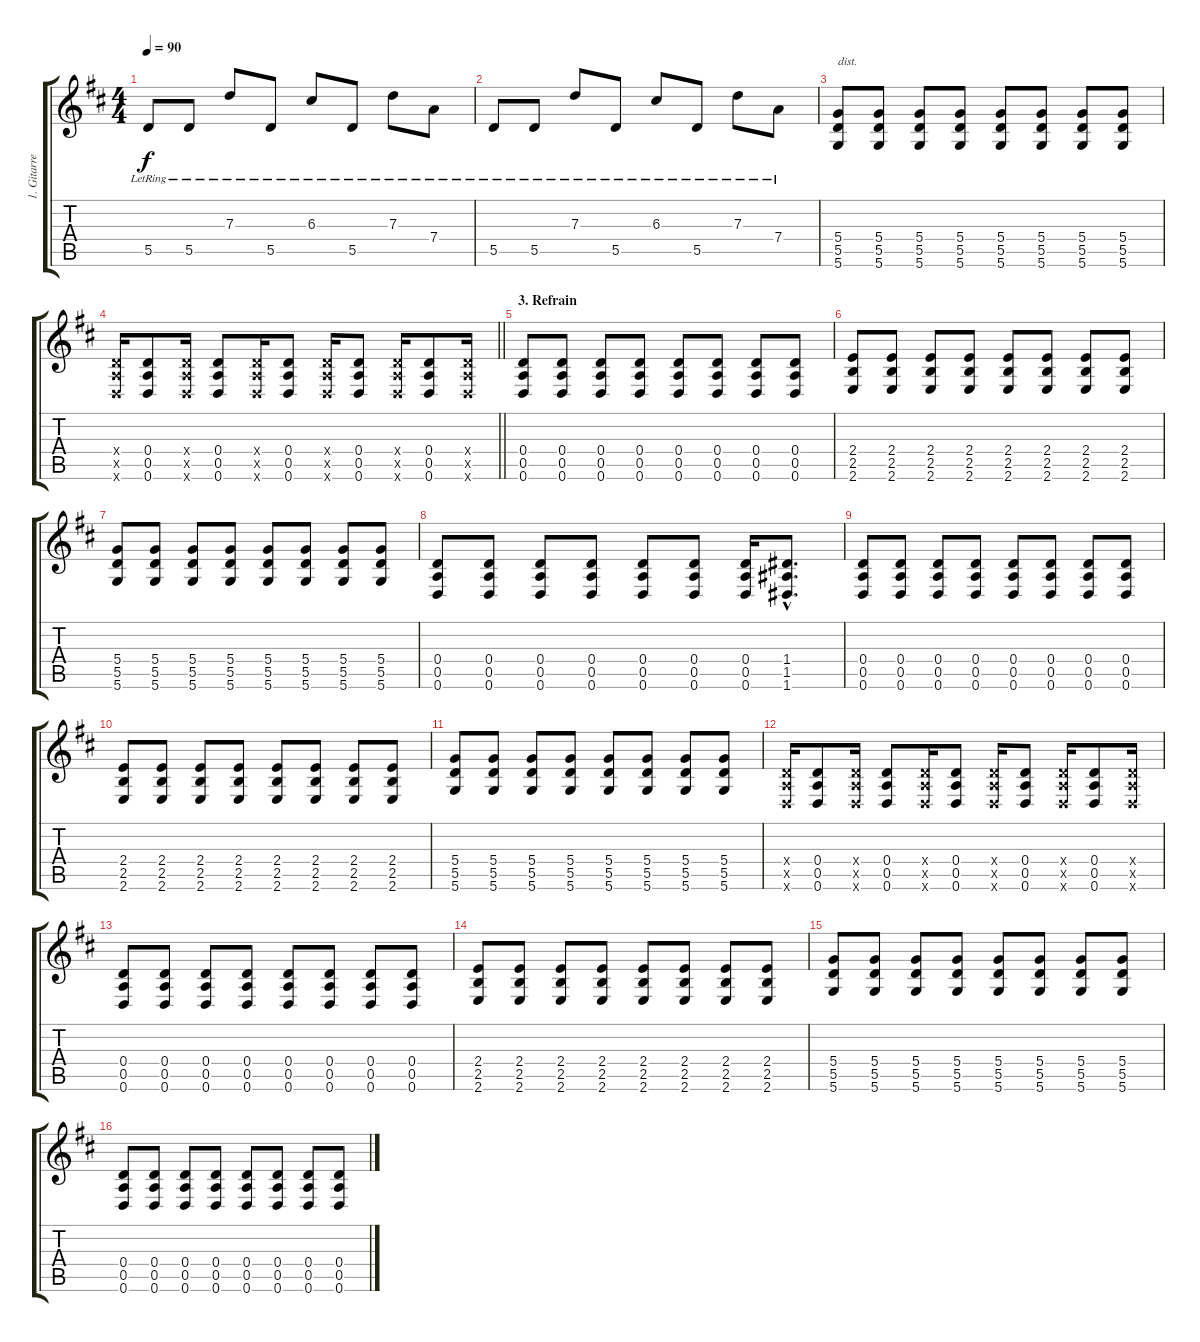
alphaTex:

\track ("1. Gitarre" "1. Gitarre") {instrument electricguitarclean}
\staff {score tabs}
\tuning (E4 B3 G3 D3 A2 D2) {hide}
\ts (4 4)
\tempo 90
\clef g2
\ks d
5.5{lr}.8{dy f} 5.5{lr}.8 7.3{lr}.8 5.5{lr}.8 6.3{lr}.8 5.5{lr}.8 7.3{lr}.8 7.4{lr}.8 |
5.5{lr}.8 5.5{lr}.8 7.3{lr}.8 5.5{lr}.8 6.3{lr}.8 5.5{lr}.8 7.3{lr}.8 7.4{lr}.8 |
(5.4 5.5 5.6).8{txt "dist." volume 13 instrument distortionguitar} (5.4 5.5 5.6).8 (5.4 5.5 5.6).8 (5.4 5.5 5.6).8 (5.4 5.5 5.6).8 (5.4 5.5 5.6).8 (5.4 5.5 5.6).8 (5.4 5.5 5.6).8 |
\barLineRight lightlight
(0.4{x} 0.5{x} 0.6{x}).16 (0.4 0.5 0.6).8 (0.4{x} 0.5{x} 0.6{x}).16 (0.4 0.5 0.6).8 (0.4{x} 0.5{x} 0.6{x}).16 (0.4 0.5 0.6).8 (0.4{x} 0.5{x} 0.6{x}).16 (0.4 0.5 0.6).8 (0.4{x} 0.5{x} 0.6{x}).16 (0.4 0.5 0.6).8 (0.4{x} 0.5{x} 0.6{x}).16 |
\section ("" "3. Refrain")
(0.4 0.5 0.6).8 (0.4 0.5 0.6).8 (0.4 0.5 0.6).8 (0.4 0.5 0.6).8 (0.4 0.5 0.6).8 (0.4 0.5 0.6).8 (0.4 0.5 0.6).8 (0.4 0.5 0.6).8 |
(2.4 2.5 2.6).8 (2.4 2.5 2.6).8 (2.4 2.5 2.6).8 (2.4 2.5 2.6).8 (2.4 2.5 2.6).8 (2.4 2.5 2.6).8 (2.4 2.5 2.6).8 (2.4 2.5 2.6).8 |
(5.4 5.5 5.6).8 (5.4 5.5 5.6).8 (5.4 5.5 5.6).8 (5.4 5.5 5.6).8 (5.4 5.5 5.6).8 (5.4 5.5 5.6).8 (5.4 5.5 5.6).8 (5.4 5.5 5.6).8 |
(0.4 0.5 0.6).8 (0.4 0.5 0.6).8 (0.4 0.5 0.6).8 (0.4 0.5 0.6).8 (0.4 0.5 0.6).8 (0.4 0.5 0.6).8 (0.4 0.5 0.6).16 (1.4{hac} 1.5{hac} 1.6{hac}).8{d} |
(0.4 0.5 0.6).8 (0.4 0.5 0.6).8 (0.4 0.5 0.6).8 (0.4 0.5 0.6).8 (0.4 0.5 0.6).8 (0.4 0.5 0.6).8 (0.4 0.5 0.6).8 (0.4 0.5 0.6).8 |
(2.4 2.5 2.6).8 (2.4 2.5 2.6).8 (2.4 2.5 2.6).8 (2.4 2.5 2.6).8 (2.4 2.5 2.6).8 (2.4 2.5 2.6).8 (2.4 2.5 2.6).8 (2.4 2.5 2.6).8 |
(5.4 5.5 5.6).8 (5.4 5.5 5.6).8 (5.4 5.5 5.6).8 (5.4 5.5 5.6).8 (5.4 5.5 5.6).8 (5.4 5.5 5.6).8 (5.4 5.5 5.6).8 (5.4 5.5 5.6).8 |
(0.4{x} 0.5{x} 0.6{x}).16 (0.4 0.5 0.6).8 (0.4{x} 0.5{x} 0.6{x}).16 (0.4 0.5 0.6).8 (0.4{x} 0.5{x} 0.6{x}).16 (0.4 0.5 0.6).8 (0.4{x} 0.5{x} 0.6{x}).16 (0.4 0.5 0.6).8 (0.4{x} 0.5{x} 0.6{x}).16 (0.4 0.5 0.6).8 (0.4{x} 0.5{x} 0.6{x}).16 |
(0.4 0.5 0.6).8 (0.4 0.5 0.6).8 (0.4 0.5 0.6).8 (0.4 0.5 0.6).8 (0.4 0.5 0.6).8 (0.4 0.5 0.6).8 (0.4 0.5 0.6).8 (0.4 0.5 0.6).8 |
(2.4 2.5 2.6).8 (2.4 2.5 2.6).8 (2.4 2.5 2.6).8 (2.4 2.5 2.6).8 (2.4 2.5 2.6).8 (2.4 2.5 2.6).8 (2.4 2.5 2.6).8 (2.4 2.5 2.6).8 |
(5.4 5.5 5.6).8 (5.4 5.5 5.6).8 (5.4 5.5 5.6).8 (5.4 5.5 5.6).8 (5.4 5.5 5.6).8 (5.4 5.5 5.6).8 (5.4 5.5 5.6).8 (5.4 5.5 5.6).8 |
(0.4 0.5 0.6).8 (0.4 0.5 0.6).8 (0.4 0.5 0.6).8 (0.4 0.5 0.6).8 (0.4 0.5 0.6).8 (0.4 0.5 0.6).8 (0.4 0.5 0.6).8 (0.4 0.5 0.6).8
